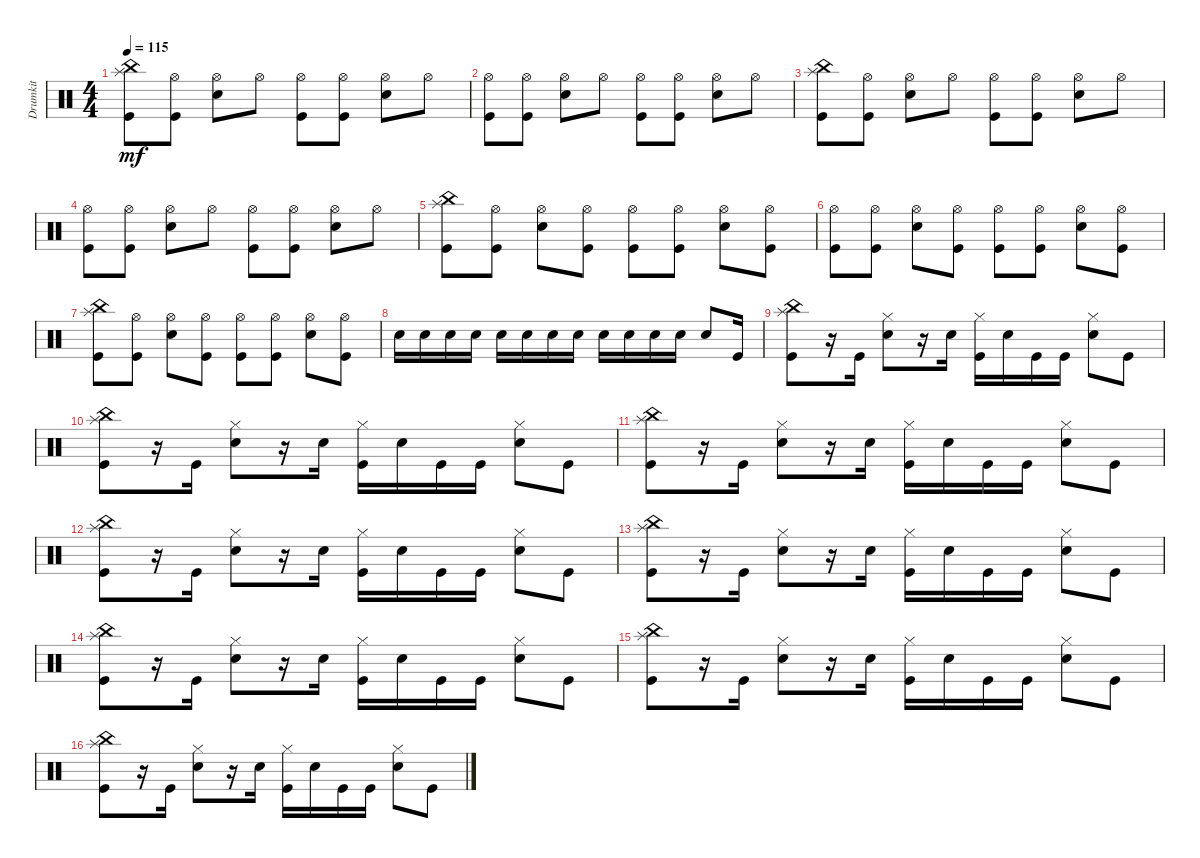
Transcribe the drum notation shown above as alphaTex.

\track ("Drumkit" "Drumkit") {instrument percussion}
\staff {score}
\articulation defaults
\ts (4 4)
\tempo 115
\clef neutral
\ks c
("Splash (hit)" "China (hit)" "Kick (hit)").8{dy mf} ("Kick (hit)" "Hi-Hat (open)").8 ("Hi-Hat (open)" "Snare (hit) 2").8 "Hi-Hat (open)".8 ("Hi-Hat (open)" "Kick (hit)").8 ("Hi-Hat (open)" "Kick (hit)").8 ("Hi-Hat (open)" "Snare (hit) 2").8 "Hi-Hat (open)".8 |
("Hi-Hat (open)" "Kick (hit)").8 ("Hi-Hat (open)" "Kick (hit)").8 ("Hi-Hat (open)" "Snare (hit) 2").8 "Hi-Hat (open)".8 ("Hi-Hat (open)" "Kick (hit)").8 ("Hi-Hat (open)" "Kick (hit)").8 ("Hi-Hat (open)" "Snare (hit) 2").8 "Hi-Hat (open)".8 |
("Splash (hit)" "China (hit)" "Kick (hit)").8 ("Kick (hit)" "Hi-Hat (open)").8 ("Hi-Hat (open)" "Snare (hit) 2").8 "Hi-Hat (open)".8 ("Hi-Hat (open)" "Kick (hit)").8 ("Hi-Hat (open)" "Kick (hit)").8 ("Hi-Hat (open)" "Snare (hit) 2").8 "Hi-Hat (open)".8 |
("Hi-Hat (open)" "Kick (hit)").8 ("Hi-Hat (open)" "Kick (hit)").8 ("Hi-Hat (open)" "Snare (hit) 2").8 "Hi-Hat (open)".8 ("Hi-Hat (open)" "Kick (hit)").8 ("Hi-Hat (open)" "Kick (hit)").8 ("Hi-Hat (open)" "Snare (hit) 2").8 "Hi-Hat (open)".8 |
("Kick (hit)" "Splash (hit)" "China (hit)").8 ("Kick (hit)" "Hi-Hat (open)").8 ("Hi-Hat (open)" "Snare (hit) 2").8 ("Kick (hit)" "Hi-Hat (open)").8 ("Hi-Hat (open)" "Kick (hit)").8 ("Kick (hit)" "Hi-Hat (open)").8 ("Hi-Hat (open)" "Snare (hit) 2").8 ("Hi-Hat (open)" "Kick (hit)").8 |
("Hi-Hat (open)" "Kick (hit)").8 ("Kick (hit)" "Hi-Hat (open)").8 ("Hi-Hat (open)" "Snare (hit) 2").8 ("Kick (hit)" "Hi-Hat (open)").8 ("Hi-Hat (open)" "Kick (hit)").8 ("Kick (hit)" "Hi-Hat (open)").8 ("Hi-Hat (open)" "Snare (hit) 2").8 ("Hi-Hat (open)" "Kick (hit)").8 |
("Kick (hit)" "Splash (hit)" "China (hit)").8 ("Kick (hit)" "Hi-Hat (open)").8 ("Hi-Hat (open)" "Snare (hit) 2").8 ("Kick (hit)" "Hi-Hat (open)").8 ("Hi-Hat (open)" "Kick (hit)").8 ("Kick (hit)" "Hi-Hat (open)").8 ("Hi-Hat (open)" "Snare (hit) 2").8 ("Hi-Hat (open)" "Kick (hit)").8 |
"Snare (hit) 2".16 "Snare (hit) 2".16 "Snare (hit) 2".16 "Snare (hit) 2".16 "Snare (hit) 2".16 "Snare (hit) 2".16 "Snare (hit) 2".16 "Snare (hit) 2".16 "Snare (hit) 2".16 "Snare (hit) 2".16 "Snare (hit) 2".16 "Snare (hit) 2".16 "Snare (hit) 2".8 "Kick (hit)".16 |
("Kick (hit)" "Splash (hit)" "China (hit)").8 r.16 "Kick (hit)".16 ("Snare (hit) 2" "Hi-Hat (closed)").8 r.16 "Snare (hit) 2".16 ("Kick (hit)" "Hi-Hat (closed)").16 "Snare (hit) 2".16 "Kick (hit)".16 "Kick (hit)".16 ("Snare (hit) 2" "Hi-Hat (closed)").8 "Kick (hit)".8 |
("Kick (hit)" "Splash (hit)" "China (hit)").8 r.16 "Kick (hit)".16 ("Snare (hit) 2" "Hi-Hat (closed)").8 r.16 "Snare (hit) 2".16 ("Kick (hit)" "Hi-Hat (closed)").16 "Snare (hit) 2".16 "Kick (hit)".16 "Kick (hit)".16 ("Snare (hit) 2" "Hi-Hat (closed)").8 "Kick (hit)".8 |
("Kick (hit)" "Splash (hit)" "China (hit)").8 r.16 "Kick (hit)".16 ("Snare (hit) 2" "Hi-Hat (closed)").8 r.16 "Snare (hit) 2".16 ("Kick (hit)" "Hi-Hat (closed)").16 "Snare (hit) 2".16 "Kick (hit)".16 "Kick (hit)".16 ("Snare (hit) 2" "Hi-Hat (closed)").8 "Kick (hit)".8 |
("Kick (hit)" "Splash (hit)" "China (hit)").8 r.16 "Kick (hit)".16 ("Snare (hit) 2" "Hi-Hat (closed)").8 r.16 "Snare (hit) 2".16 ("Kick (hit)" "Hi-Hat (closed)").16 "Snare (hit) 2".16 "Kick (hit)".16 "Kick (hit)".16 ("Snare (hit) 2" "Hi-Hat (closed)").8 "Kick (hit)".8 |
("Kick (hit)" "Splash (hit)" "China (hit)").8 r.16 "Kick (hit)".16 ("Snare (hit) 2" "Hi-Hat (closed)").8 r.16 "Snare (hit) 2".16 ("Kick (hit)" "Hi-Hat (closed)").16 "Snare (hit) 2".16 "Kick (hit)".16 "Kick (hit)".16 ("Snare (hit) 2" "Hi-Hat (closed)").8 "Kick (hit)".8 |
("Kick (hit)" "Splash (hit)" "China (hit)").8 r.16 "Kick (hit)".16 ("Snare (hit) 2" "Hi-Hat (closed)").8 r.16 "Snare (hit) 2".16 ("Kick (hit)" "Hi-Hat (closed)").16 "Snare (hit) 2".16 "Kick (hit)".16 "Kick (hit)".16 ("Snare (hit) 2" "Hi-Hat (closed)").8 "Kick (hit)".8 |
("Kick (hit)" "Splash (hit)" "China (hit)").8 r.16 "Kick (hit)".16 ("Snare (hit) 2" "Hi-Hat (closed)").8 r.16 "Snare (hit) 2".16 ("Kick (hit)" "Hi-Hat (closed)").16 "Snare (hit) 2".16 "Kick (hit)".16 "Kick (hit)".16 ("Snare (hit) 2" "Hi-Hat (closed)").8 "Kick (hit)".8 |
("Kick (hit)" "Splash (hit)" "China (hit)").8 r.16 "Kick (hit)".16 ("Snare (hit) 2" "Hi-Hat (closed)").8 r.16 "Snare (hit) 2".16 ("Kick (hit)" "Hi-Hat (closed)").16 "Snare (hit) 2".16 "Kick (hit)".16 "Kick (hit)".16 ("Snare (hit) 2" "Hi-Hat (closed)").8 "Kick (hit)".8
